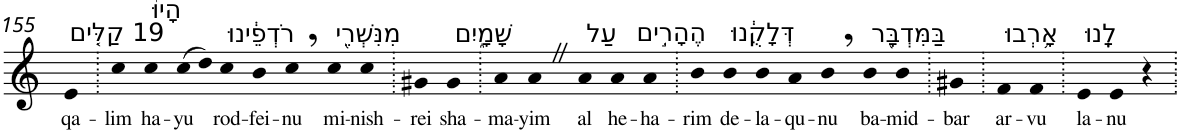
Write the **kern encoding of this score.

**kern	**text
*part1	*part1
*staff1	*staff1
*I"Piano	*
*I'Pno	*
!!LO:PB:g=z
*clefG2	*
*k[]	*
=155	=155
!LO:TX:a:t=19 קַלִּ֤ים	!
!	!LO:LY:b
4e	qa-
=156.	=156.
!	!LO:LY:b
4cc	-lim
!LO:TX:a:t=הָיוּ֙	!
!	!LO:LY:b
4cc	ha-
!	!LO:LY:b
(>8cc	-yu
8dd)	.
!LO:TX:a:t=רֹדְפֵ֔ינוּ	!
!	!LO:LY:b
4cc	rod-
!	!LO:LY:b
4b	-fei-
!	!LO:LY:b
4cc,	-nu
!LO:TX:a:t=מִנִּשְׁרֵ֖י	!
!	!LO:LY:b
4cc	mi-
!	!LO:LY:b
4cc	-nish-
=157.	=157.
!	!LO:LY:b
4g#X	-rei
!LO:TX:a:t=שָׁמָ֑יִם	!
!	!LO:LY:b
4g#	sha-
=158.	=158.
!	!LO:LY:b
4a	-ma-
!	!LO:LY:b
4aZ	-yim
!LO:TX:a:t=עַל	!
!	!LO:LY:b
4a	al
!LO:TX:a:t=הֶהָרִ֣ים	!
!	!LO:LY:b
4a	he-
!	!LO:LY:b
4a	-ha-
=159.	=159.
!	!LO:LY:b
4b	-rim
!LO:TX:a:t=דְּלָקֻ֔נוּ	!
!	!LO:LY:b
4b	de-
!	!LO:LY:b
4b	-la-
!	!LO:LY:b
4a	-qu-
!	!LO:LY:b
4b,	-nu
!LO:TX:a:t=בַּמִּדְבָּ֖ר	!
!	!LO:LY:b
4b	ba-
!	!LO:LY:b
4b	-mid-
=160.	=160.
!	!LO:LY:b
4g#X	-bar
=161.	=161.
!LO:TX:a:t=אָ֥רְבוּ	!
!	!LO:LY:b
4f	ar-
!	!LO:LY:b
4f	-vu
=162.	=162.
!LO:TX:a:t=לָֽנוּ	!
!	!LO:LY:b
4e	la-
!	!LO:LY:b
4e	-nu
4r	.
=.	=.
*-	*-
